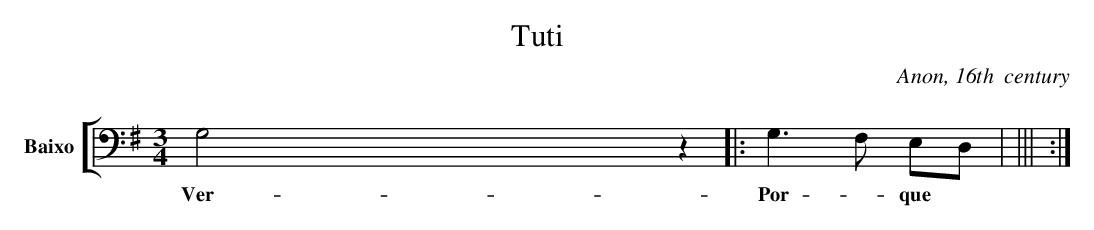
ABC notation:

X:1
T:Tuti
C:Anon, 16th  century
M:3/4
L:1/8
K:G
V: 4 clef=bass name="Baixo" sname="B."
%%staves [ 4 ]
G,4 X X X z2|: \
w: Ver- bum | ca- ro | fac- tum | est | \
G,3 F, E,D,| |||  :|
w: Por - que | to - dos  | hos sal-|veis
